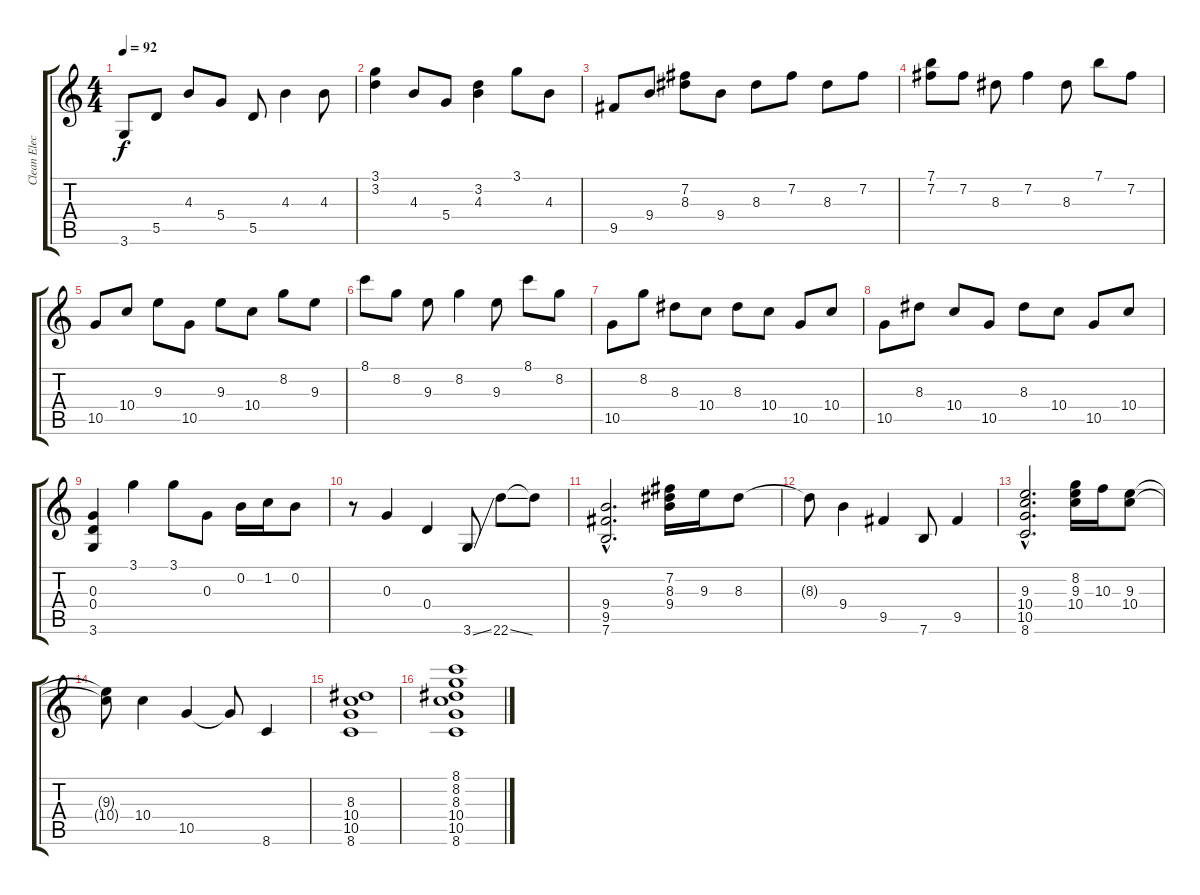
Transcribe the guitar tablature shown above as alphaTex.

\track ("Clean Electric" "Clean Elec") {instrument electricguitarclean}
\staff {score tabs}
\tuning (E4 B3 G3 D3 A2 E2) {hide}
\ts (4 4)
\tempo 92
\clef g2
\ks c
3.6.8{dy f} 5.5.8 4.3.8 5.4.8 5.5.8 4.3.4 4.3.8 |
(3.1 3.2).4 4.3.8 5.4.8 (3.2 4.3).4 3.1.8 4.3.8 |
9.5.8 9.4.8 (7.2 8.3).8 9.4.8 8.3.8 7.2.8 8.3.8 7.2.8 |
(7.1 7.2).8 7.2.8 8.3.8 7.2.4 8.3.8 7.1.8 7.2.8 |
10.5.8 10.4.8 9.3.8 10.5.8 9.3.8 10.4.8 8.2.8 9.3.8 |
8.1.8 8.2.8 9.3.8 8.2.4 9.3.8 8.1.8 8.2.8 |
10.5.8 8.2.8 8.3.8 10.4.8 8.3.8 10.4.8 10.5.8 10.4.8 |
10.5.8 8.3.8 10.4.8 10.5.8 8.3.8 10.4.8 10.5.8 10.4.8 |
(0.3 0.4 3.6).4 3.1.4 3.1.8 0.3.8 0.2.16 1.2.16 0.2.8 |
r.8 0.3.4 0.4.4 3.6{ss}.8 22.6{ss}.8 22.6{t}.8 |
(9.4{hac} 9.5{hac} 7.6{hac}).2{d} (7.2 8.3 9.4).16 9.3.16 8.3.8 |
8.3{t}.8 9.4.4 9.5.4 7.6.8 9.5.4 |
(9.3{hac} 10.4{hac} 10.5{hac} 8.6{hac}).2{d} (8.2 9.3 10.4).16 10.3.16 (9.3 10.4).8 |
(9.3{t} 10.4{t}).8 10.4.4 10.5.4 10.5{t}.8 8.6.4 |
(8.3 10.4 10.5 8.6).1 |
(8.1 8.2 8.3 10.4 10.5 8.6).1
